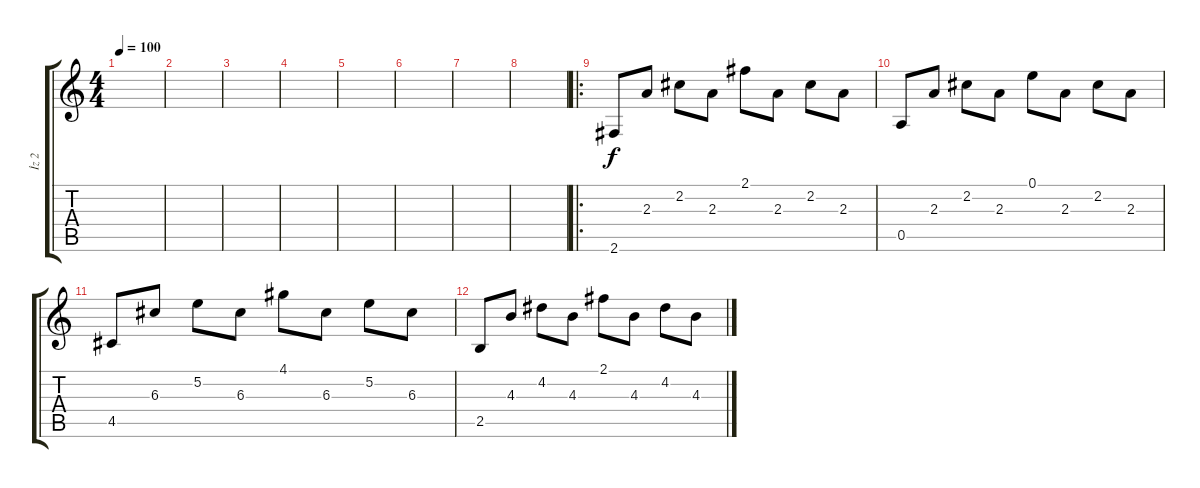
\track ("İz 2" "İz 2") {instrument acousticguitarsteel}
\staff {score tabs}
\tuning (E4 B3 G3 D3 A2 E2) {hide}
\ts (4 4)
\tempo 100
\clef g2
\ks c
|
|
|
|
|
|
|
|
\ro
2.6.8 2.3.8 2.2.8 2.3.8 2.1.8 2.3.8 2.2.8 2.3.8 |
0.5.8 2.3.8 2.2.8 2.3.8 0.1.8 2.3.8 2.2.8 2.3.8 |
4.5.8 6.3.8 5.2.8 6.3.8 4.1.8 6.3.8 5.2.8 6.3.8 |
2.5.8 4.3.8 4.2.8 4.3.8 2.1.8 4.3.8 4.2.8 4.3.8
